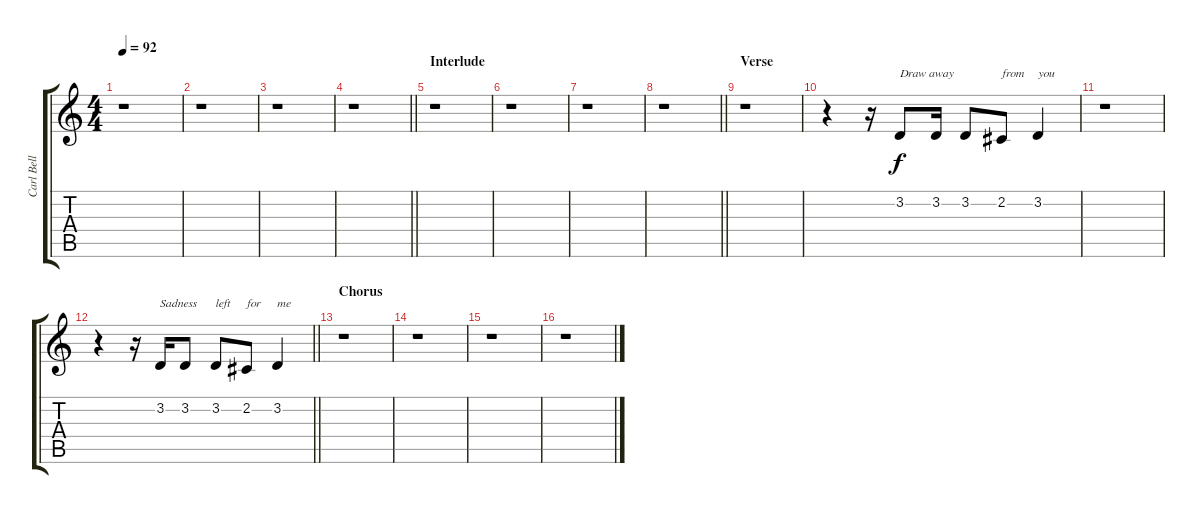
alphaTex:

\track ("Carl Bell (Backing Vocals)" "Carl Bell ") {instrument harmonica}
\staff {score tabs}
\tuning (E4 B3 G3 D3 A2 D2) {hide}
\ts (4 4)
\tempo 92
\clef g2
\ks c
r.1{dy f} |
r.1 |
r.1 |
\barLineRight lightlight
r.1 |
\section ("" "Interlude")
r.1 |
r.1 |
r.1 |
\barLineRight lightlight
r.1 |
\section ("" "Verse")
r.1 |
r.4 r.16 3.2.8{txt "Draw away" balance 0} 3.2.16 3.2.8 2.2.8{txt "from"} 3.2.4{txt "you"} |
r.1 |
\barLineRight lightlight
r.4 r.16 3.2.16{txt "Sadness" balance 16} 3.2.8 3.2.8{txt "left"} 2.2.8{txt "for"} 3.2.4{txt "me"} |
\section ("" "Chorus")
r.1 |
r.1 |
r.1 |
r.1
